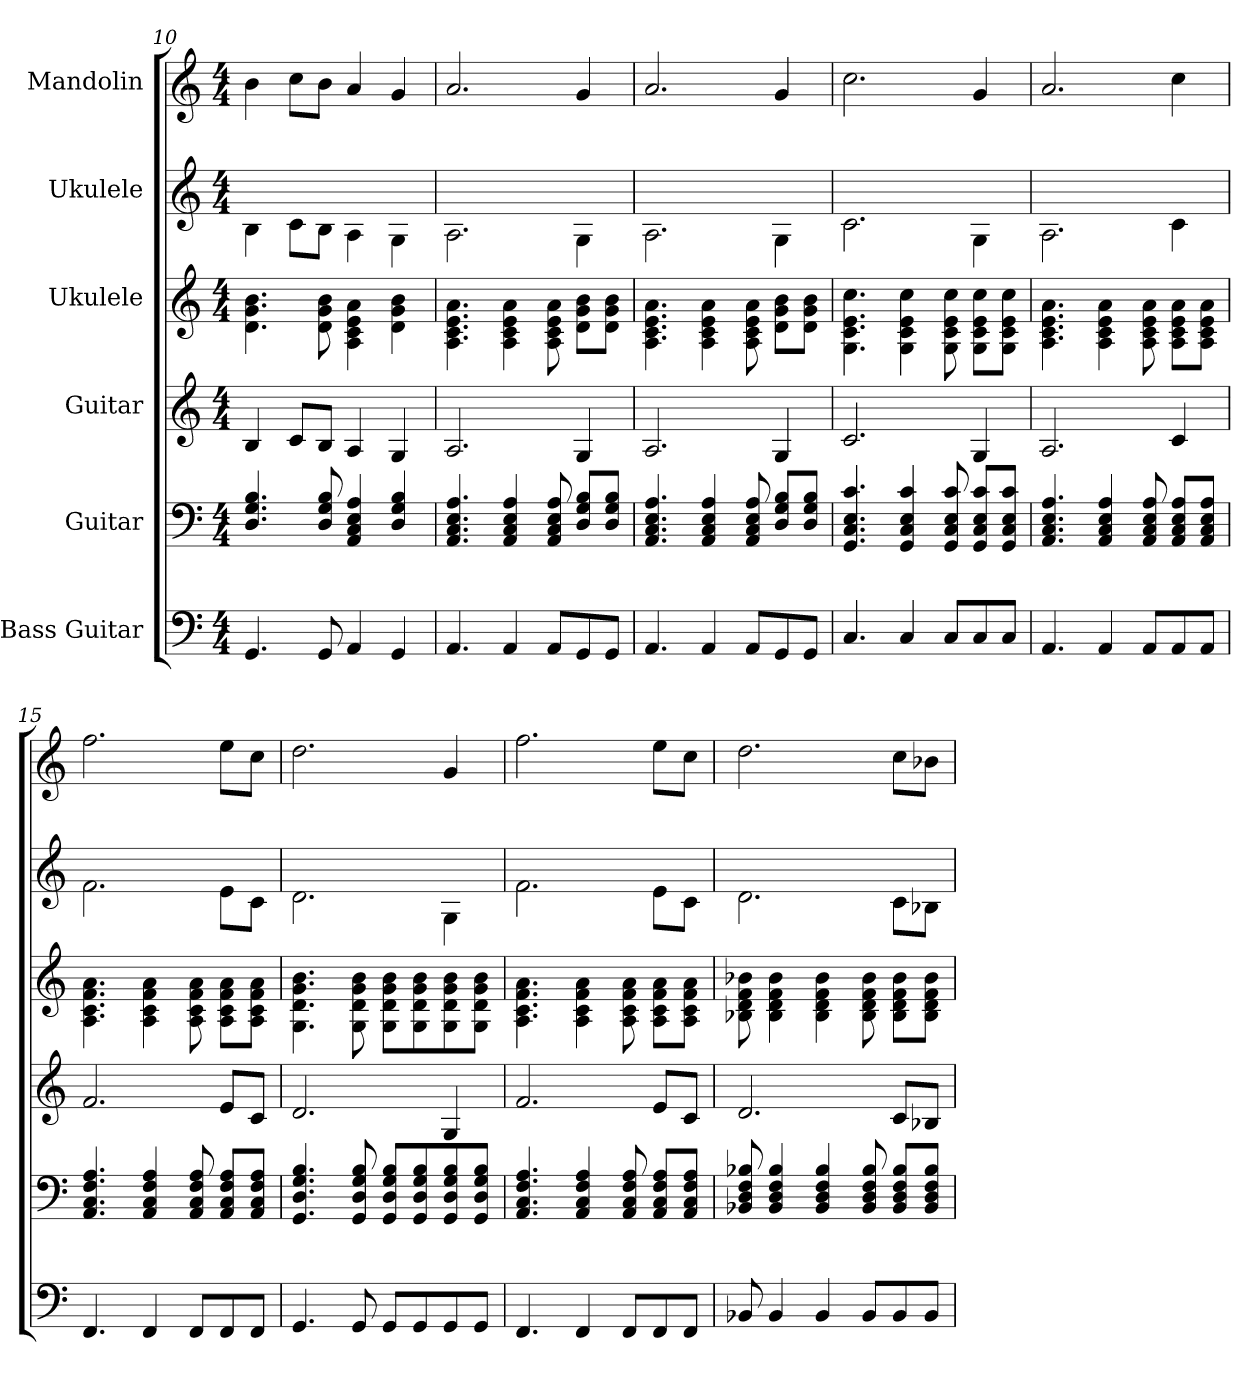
**kern	**kern	**kern	**kern	**kern	**kern
*part6	*part5	*part4	*part3	*part2	*part1
*staff6	*staff5	*staff4	*staff3	*staff2	*staff1
*I"Bass Guitar	*I"Guitar	*I"Guitar	*I"Ukulele	*I"Ukulele	*I"Mandolin
*	*	*	*	*	*clefG2
*k[]	*k[]	*k[]	*k[]	*k[]	*k[]
*C:	*C:	*C:	*C:	*C:	*C:
*M4/4	*M4/4	*M4/4	*M4/4	*M4/4	*M4/4
=10	=10	=10	=10	=10	=10
4.GGi/	4.Dj/ 4.Gj 4.Bj	4BZ/	4.dj\ 4.gj 4.bj	4BZ\	4bi\
.	.	8cZ/L	.	8cZ\L	8cci\L
8GGi/	8Dj/ 8Gj 8Bj	8BZ/J	8dj\ 8gj 8bj	8BZ\J	8bi\J
4AAi/	4AAj/ 4Cj 4Ej 4Aj	4AZ/	4Aj\ 4cj 4ej 4aj	4AZ\	4ai/
4GGi/	4Dj/ 4Gj 4Bj	4GZ/	4dj\ 4gj 4bj	4GZ\	4gi/
!!LO:PB:g=z
=11	=11	=11	=11	=11	=11
4.AAi/	4.AAj/ 4.Cj 4.Ej 4.Aj	2.AZ/	4.Aj\ 4.cj 4.ej 4.aj	2.AZ\	2.ai/
4AAi/	4AAj/ 4Cj 4Ej 4Aj	.	4Aj\ 4cj 4ej 4aj	.	.
8AAi/L	8AAj/ 8Cj 8Ej 8Aj	.	8Aj\ 8cj 8ej 8aj	.	.
8GGi/	8Dj/ 8Gj 8BjL	4GZ/	8dj\ 8gj 8bjL	4GZ\	4gi/
8GGi/J	8Dj/ 8Gj 8BjJ	.	8dj\ 8gj 8bjJ	.	.
=12	=12	=12	=12	=12	=12
4.AAi/	4.AAj/ 4.Cj 4.Ej 4.Aj	2.AZ/	4.Aj\ 4.cj 4.ej 4.aj	2.AZ\	2.ai/
4AAi/	4AAj/ 4Cj 4Ej 4Aj	.	4Aj\ 4cj 4ej 4aj	.	.
8AAi/L	8AAj/ 8Cj 8Ej 8Aj	.	8Aj\ 8cj 8ej 8aj	.	.
8GGi/	8Dj/ 8Gj 8BjL	4GZ/	8dj\ 8gj 8bjL	4GZ\	4gi/
8GGi/J	8Dj/ 8Gj 8BjJ	.	8dj\ 8gj 8bjJ	.	.
=13	=13	=13	=13	=13	=13
4.Ci/	4.GGj/ 4.Cj 4.Ej 4.cj	2.cZ/	4.Gj\ 4.cj 4.ej 4.ccj	2.cZ\	2.cci\
4Ci/	4GGj/ 4Cj 4Ej 4cj	.	4Gj\ 4cj 4ej 4ccj	.	.
8Ci/L	8GGj/ 8Cj 8Ej 8cj	.	8Gj\ 8cj 8ej 8ccj	.	.
8Ci/	8GGj/ 8Cj 8Ej 8cjL	4GZ/	8Gj\ 8cj 8ej 8ccjL	4GZ\	4gi/
8Ci/J	8GGj/ 8Cj 8Ej 8cjJ	.	8Gj\ 8cj 8ej 8ccjJ	.	.
=14	=14	=14	=14	=14	=14
4.AAi/	4.AAj/ 4.Cj 4.Ej 4.Aj	2.AZ/	4.Aj\ 4.cj 4.ej 4.aj	2.AZ\	2.ai/
4AAi/	4AAj/ 4Cj 4Ej 4Aj	.	4Aj\ 4cj 4ej 4aj	.	.
8AAi/L	8AAj/ 8Cj 8Ej 8Aj	.	8Aj\ 8cj 8ej 8aj	.	.
8AAi/	8AAj/ 8Cj 8Ej 8AjL	4cZ/	8Aj\ 8cj 8ej 8ajL	4cZ\	4cci\
8AAi/J	8AAj/ 8Cj 8Ej 8AjJ	.	8Aj\ 8cj 8ej 8ajJ	.	.
=15	=15	=15	=15	=15	=15
4.FFi/	4.AAj/ 4.Cj 4.Fj 4.Aj	2.fZ/	4.Aj\ 4.cj 4.fj 4.aj	2.fZ\	2.ffi\
4FFi/	4AAj/ 4Cj 4Fj 4Aj	.	4Aj\ 4cj 4fj 4aj	.	.
8FFi/L	8AAj/ 8Cj 8Fj 8Aj	.	8Aj\ 8cj 8fj 8aj	.	.
8FFi/	8AAj/ 8Cj 8Fj 8AjL	8eZ/L	8Aj\ 8cj 8fj 8ajL	8eZ\L	8eei\L
8FFi/J	8AAj/ 8Cj 8Fj 8AjJ	8cZ/J	8Aj\ 8cj 8fj 8ajJ	8cZ\J	8cci\J
!!LO:PB:g=z
=16	=16	=16	=16	=16	=16
4.GGi/	4.GGj/ 4.Dj 4.Gj 4.Bj	2.dZ/	4.Gj\ 4.dj 4.gj 4.bj	2.dZ\	2.ddi\
8GGi/	8GGj/ 8Dj 8Gj 8Bj	.	8Gj\ 8dj 8gj 8bj	.	.
8GGi/L	8GGj/ 8Dj 8Gj 8BjL	.	8Gj\ 8dj 8gj 8bjL	.	.
8GGi/	8GGj/ 8Dj 8Gj 8Bj	.	8Gj\ 8dj 8gj 8bj	.	.
8GGi/	8GGj/ 8Dj 8Gj 8Bj	4GZ/	8Gj\ 8dj 8gj 8bj	4GZ\	4gi/
8GGi/J	8GGj/ 8Dj 8Gj 8BjJ	.	8Gj\ 8dj 8gj 8bjJ	.	.
=17	=17	=17	=17	=17	=17
4.FFi/	4.AAj/ 4.Cj 4.Fj 4.Aj	2.fZ/	4.Aj\ 4.cj 4.fj 4.aj	2.fZ\	2.ffi\
4FFi/	4AAj/ 4Cj 4Fj 4Aj	.	4Aj\ 4cj 4fj 4aj	.	.
8FFi/L	8AAj/ 8Cj 8Fj 8Aj	.	8Aj\ 8cj 8fj 8aj	.	.
8FFi/	8AAj/ 8Cj 8Fj 8AjL	8eZ/L	8Aj\ 8cj 8fj 8ajL	8eZ\L	8eei\L
8FFi/J	8AAj/ 8Cj 8Fj 8AjJ	8cZ/J	8Aj\ 8cj 8fj 8ajJ	8cZ\J	8cci\J
=18	=18	=18	=18	=18	=18
8BB-i/	8BB-j/ 8Dj 8Fj 8B-j	2.dZ/	8B-j\ 8dj 8fj 8b-j	2.dZ\	2.ddi\
4BB-i/	4BB-j/ 4Dj 4Fj 4B-j	.	4B-j\ 4dj 4fj 4b-j	.	.
4BB-i/	4BB-j/ 4Dj 4Fj 4B-j	.	4B-j\ 4dj 4fj 4b-j	.	.
8BB-i/L	8BB-j/ 8Dj 8Fj 8B-j	.	8B-j\ 8dj 8fj 8b-j	.	.
8BB-i/	8BB-j/ 8Dj 8Fj 8B-jL	8cZ/L	8B-j\ 8dj 8fj 8b-jL	8cZ\L	8cci\L
8BB-i/J	8BB-j/ 8Dj 8Fj 8B-jJ	8B-Z/J	8B-j\ 8dj 8fj 8b-jJ	8B-Z\J	8b-Xi\J
=	=	=	=	=	=
*-	*-	*-	*-	*-	*-
